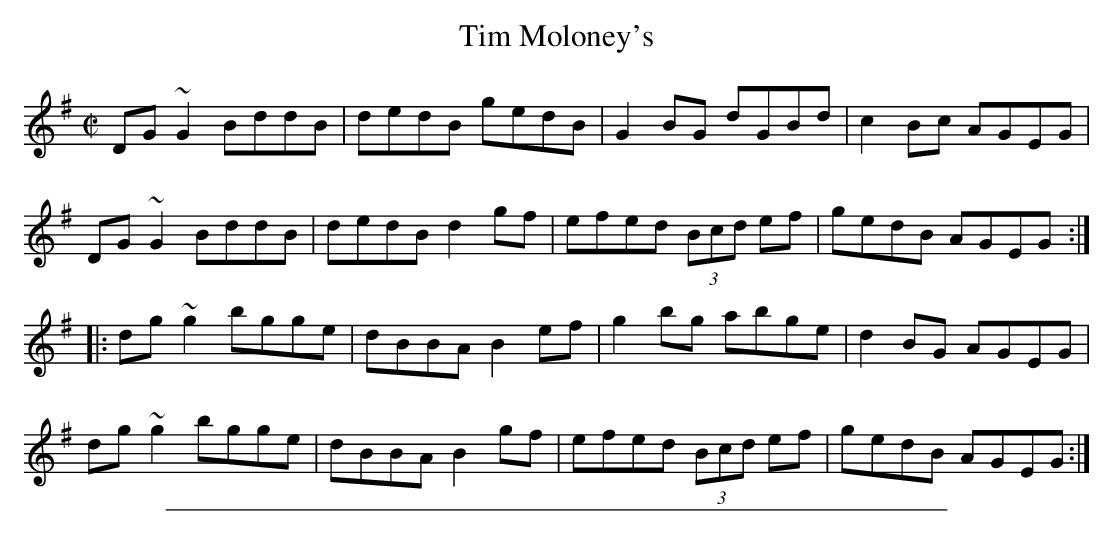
X:1
T: Tim Moloney's
M:C|
K:G  %GRK:50477707
DG~G2 BddB|dedB gedB|G2BG dGBd|c2Bc AGEG|
DG~G2 BddB|dedB d2gf|efed (3Bcd ef|gedB AGEG:|
|:dg~g2 bgge|dBBA B2ef|g2bg abge|d2BG AGEG|
dg~g2 bgge|dBBA B2gf|efed (3Bcd ef|gedB AGEG:|
